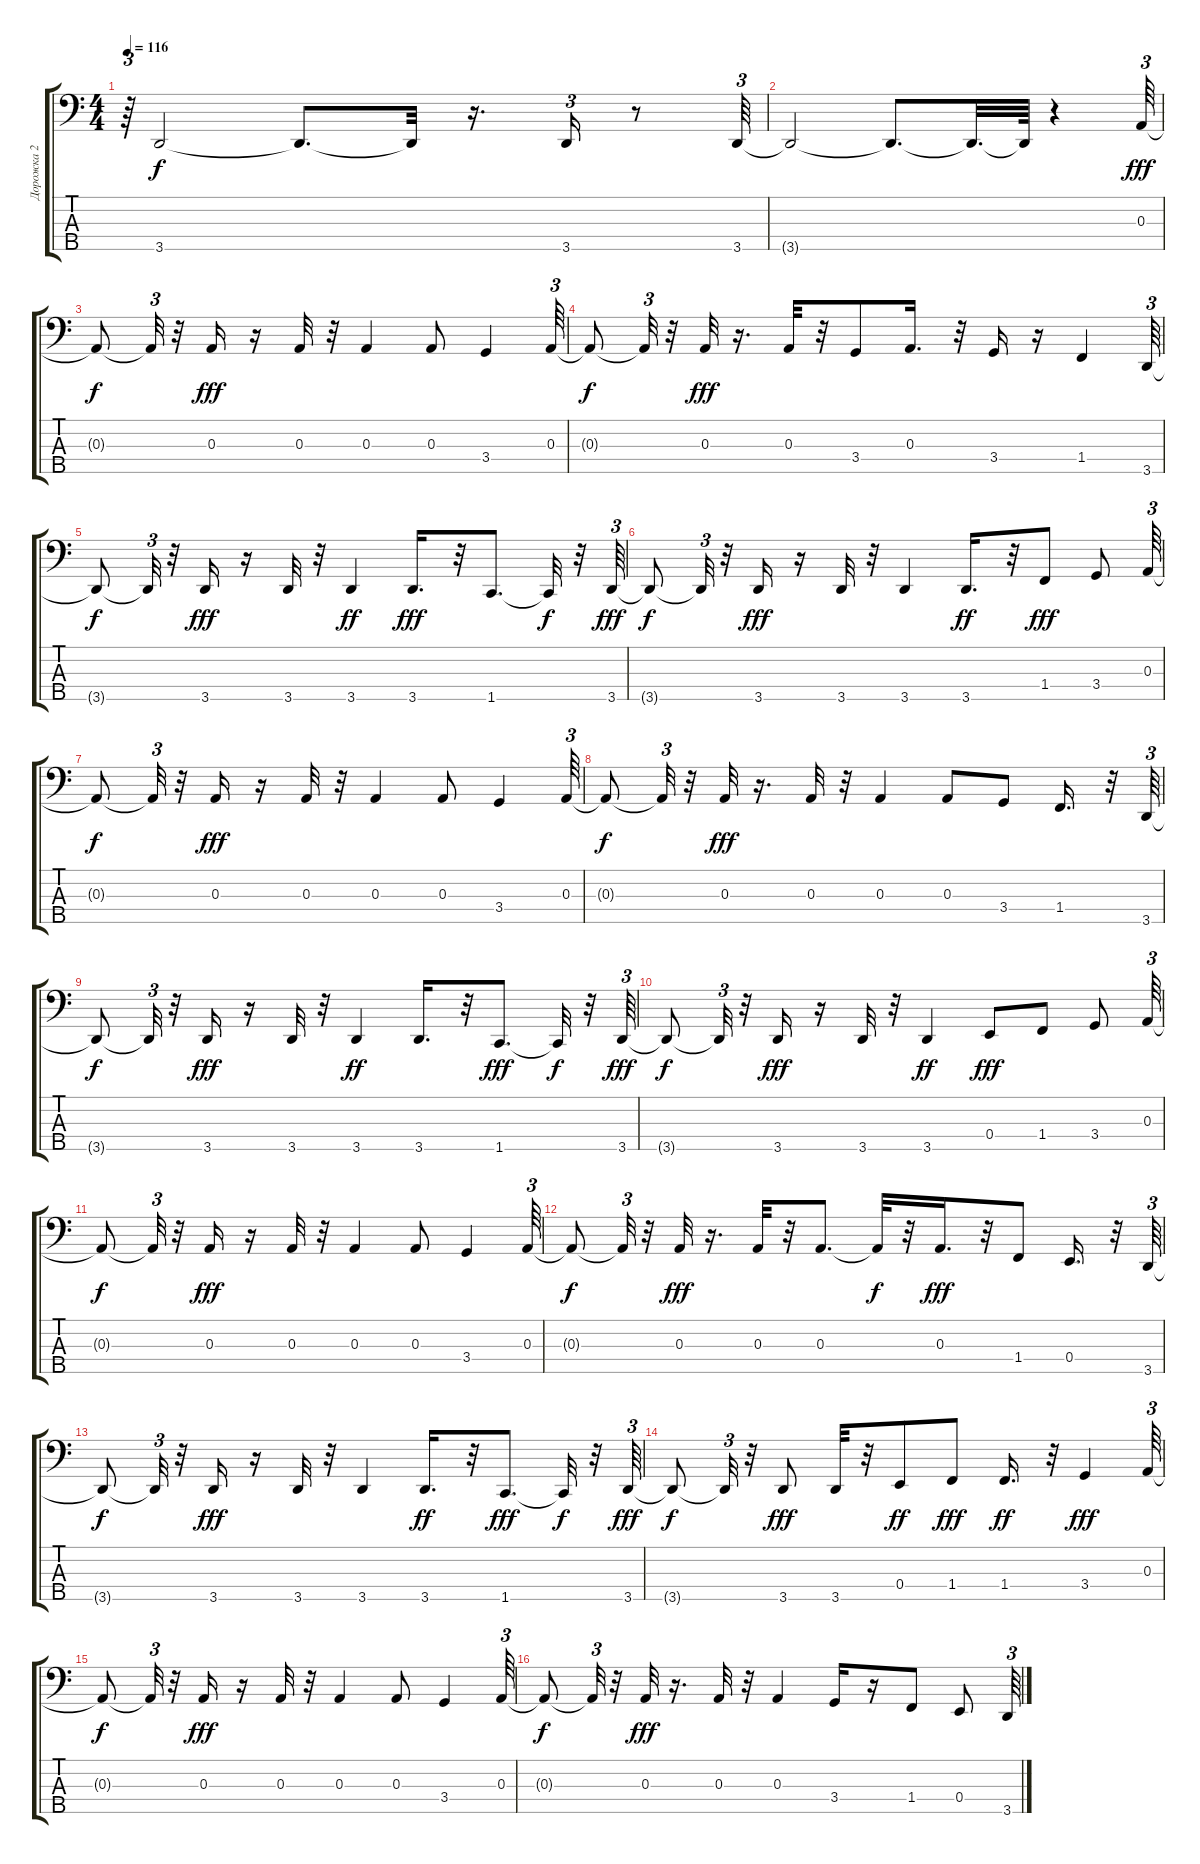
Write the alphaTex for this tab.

\track ("Дорожка 2" "Дорожка 2") {instrument electricbassfinger}
\staff {score tabs}
\tuning (G2 D2 A1 E1 B0) {hide}
\ts (4 4)
\tempo 116
\clef f4
\ks c
r.64{tu (3 2) dy f} 3.5.2 3.5{t}.8{d} 3.5{t}.32 r.16{d} 3.5.16{tu (3 2)} r.8 3.5.64{tu (3 2)} |
3.5{t}.2 3.5{t}.8{d} 3.5{t}.32{d} 3.5{t}.64 r.4 0.3.64{tu (3 2) dy fff} |
0.3{t}.8{dy f} 0.3{t}.32{tu (3 2)} r.32 0.3.16{dy fff} r.16 0.3.32 r.32 0.3.4 0.3.8 3.4.4 0.3.64{tu (3 2)} |
0.3{t}.8{dy f} 0.3{t}.32{tu (3 2)} r.32 0.3.32{dy fff} r.16{d} 0.3.32 r.32 3.4.8 0.3.16{d} r.32 3.4.16 r.16 1.4.4 3.5.64{tu (3 2)} |
3.5{t}.8{dy f} 3.5{t}.32{tu (3 2)} r.32 3.5.16{dy fff} r.16 3.5.32 r.32 3.5.4{dy ff} 3.5.16{d dy fff} r.32 1.5.8{d} 1.5{t}.32{dy f} r.32 3.5.64{tu (3 2) dy fff} |
3.5{t}.8{dy f} 3.5{t}.32{tu (3 2)} r.32 3.5.16{dy fff} r.16 3.5.32 r.32 3.5.4 3.5.16{d dy ff} r.32 1.4.8{dy fff} 3.4.8 0.3.64{tu (3 2)} |
0.3{t}.8{dy f} 0.3{t}.32{tu (3 2)} r.32 0.3.16{dy fff} r.16 0.3.32 r.32 0.3.4 0.3.8 3.4.4 0.3.64{tu (3 2)} |
0.3{t}.8{dy f} 0.3{t}.32{tu (3 2)} r.32 0.3.32{dy fff} r.16{d} 0.3.32 r.32 0.3.4 0.3.8 3.4.8 1.4.16{d} r.32 3.5.64{tu (3 2)} |
3.5{t}.8{dy f} 3.5{t}.32{tu (3 2)} r.32 3.5.16{dy fff} r.16 3.5.32 r.32 3.5.4{dy ff} 3.5.16{d} r.32 1.5.8{d dy fff} 1.5{t}.32{dy f} r.32 3.5.64{tu (3 2) dy fff} |
3.5{t}.8{dy f} 3.5{t}.32{tu (3 2)} r.32 3.5.16{dy fff} r.16 3.5.32 r.32 3.5.4{dy ff} 0.4.8{dy fff} 1.4.8 3.4.8 0.3.64{tu (3 2)} |
0.3{t}.8{dy f} 0.3{t}.32{tu (3 2)} r.32 0.3.16{dy fff} r.16 0.3.32 r.32 0.3.4 0.3.8 3.4.4 0.3.64{tu (3 2)} |
0.3{t}.8{dy f} 0.3{t}.32{tu (3 2)} r.32 0.3.32{dy fff} r.16{d} 0.3.32 r.32 0.3.8{d} 0.3{t}.32{dy f} r.32 0.3.16{d dy fff} r.32 1.4.8 0.4.16{d} r.32 3.5.64{tu (3 2)} |
3.5{t}.8{dy f} 3.5{t}.32{tu (3 2)} r.32 3.5.16{dy fff} r.16 3.5.32 r.32 3.5.4 3.5.16{d dy ff} r.32 1.5.8{d dy fff} 1.5{t}.32{dy f} r.32 3.5.64{tu (3 2) dy fff} |
3.5{t}.8{dy f} 3.5{t}.32{tu (3 2)} r.32 3.5.8{dy fff} 3.5.32 r.32 0.4.8{dy ff} 1.4.8{dy fff} 1.4.16{d dy ff} r.32 3.4.4{dy fff} 0.3.64{tu (3 2)} |
0.3{t}.8{dy f} 0.3{t}.32{tu (3 2)} r.32 0.3.16{dy fff} r.16 0.3.32 r.32 0.3.4 0.3.8 3.4.4 0.3.64{tu (3 2)} |
0.3{t}.8{dy f} 0.3{t}.32{tu (3 2)} r.32 0.3.32{dy fff} r.16{d} 0.3.32 r.32 0.3.4 3.4.16 r.16 1.4.8 0.4.8 3.5.64{tu (3 2)}
